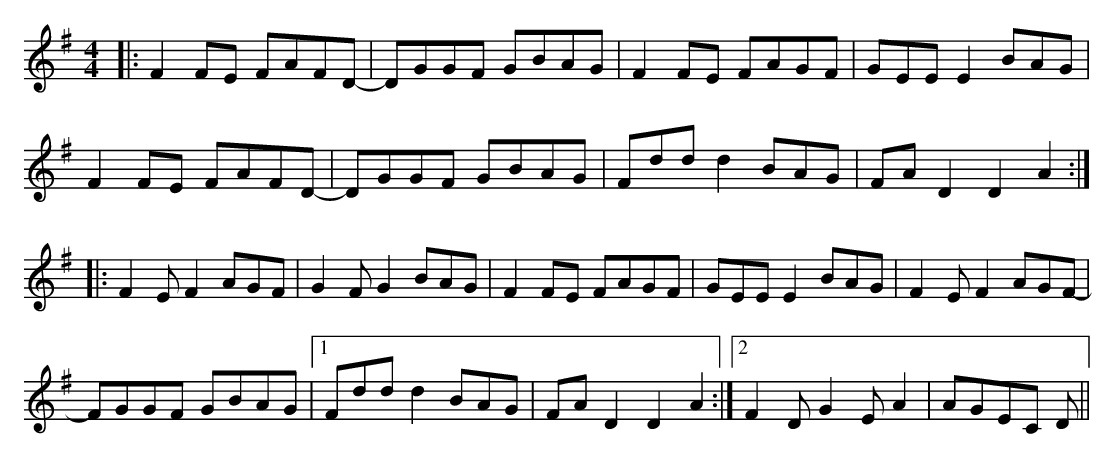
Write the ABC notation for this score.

X:1
M:4/4
K:Dmix
|:F2FE FAFD-|DGGF GBAG|F2FE FAGF|GEEE2 BAG|
F2FE FAFD-|DGGF GBAG|Fddd2 BAG|FAD2 D2A2:|
|:F2EF2 AGF|G2FG2 BAG|F2FE FAGF|GEEE2 BAG|F2EF2 AGF-|
FGGF GBAG|1 Fddd2 BAG|FAD2 D2A2:|2 F2DG2EA2|AGEC D||
